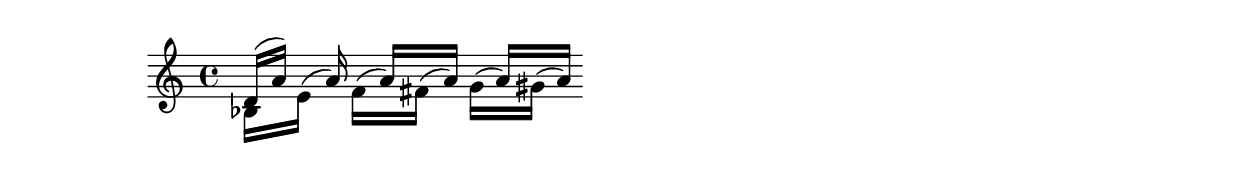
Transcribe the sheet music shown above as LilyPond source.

%% Do not edit this file; it is auto-generated from LSR http://lsr.dsi.unimi.it
%% This file is in the public domain.
\version "2.13.1"

\header {
  lsrtags = "expressive-marks, keyboards, unfretted-strings"

  texidoces = "
En determinadas situaciones es necesario crear ligaduras de
expresión entre notas que están en voces distintas.

La solución es añadir notas invisibles a una de las voces
utilizando @code{\\hideNotes}.

Este ejemplo es el compás 235 de la Chacona de la segunda Partita
para violín solo, BWV 1004, de Bach.

"
  doctitlees = "Hacer ligaduras entre voces distintas"

  texidoc = "
In some situations, it may be necessary to create slurs between notes
from different voices.

The solution is to add invisible notes to one of the voices, using
@code{\\hideNotes}.

This example is measure 235 of the Ciaconna from Bach's 2nd Partita for
solo violin, BWV 1004.

"
  doctitle = "Creating slurs across voices"
} % begin verbatim

\relative c' {
  <<
    {
      d16( a') s a s a[ s a] s a[ s a]
    }
    \\
    {
      \slurUp
      bes,16[ s e](
      \hideNotes a)
      \unHideNotes f[(
      \hideNotes a)
      \unHideNotes fis](
      \hideNotes a)
      \unHideNotes g[(
      \hideNotes a)
      \unHideNotes gis](
      \hideNotes a)
    }
  >>
}
